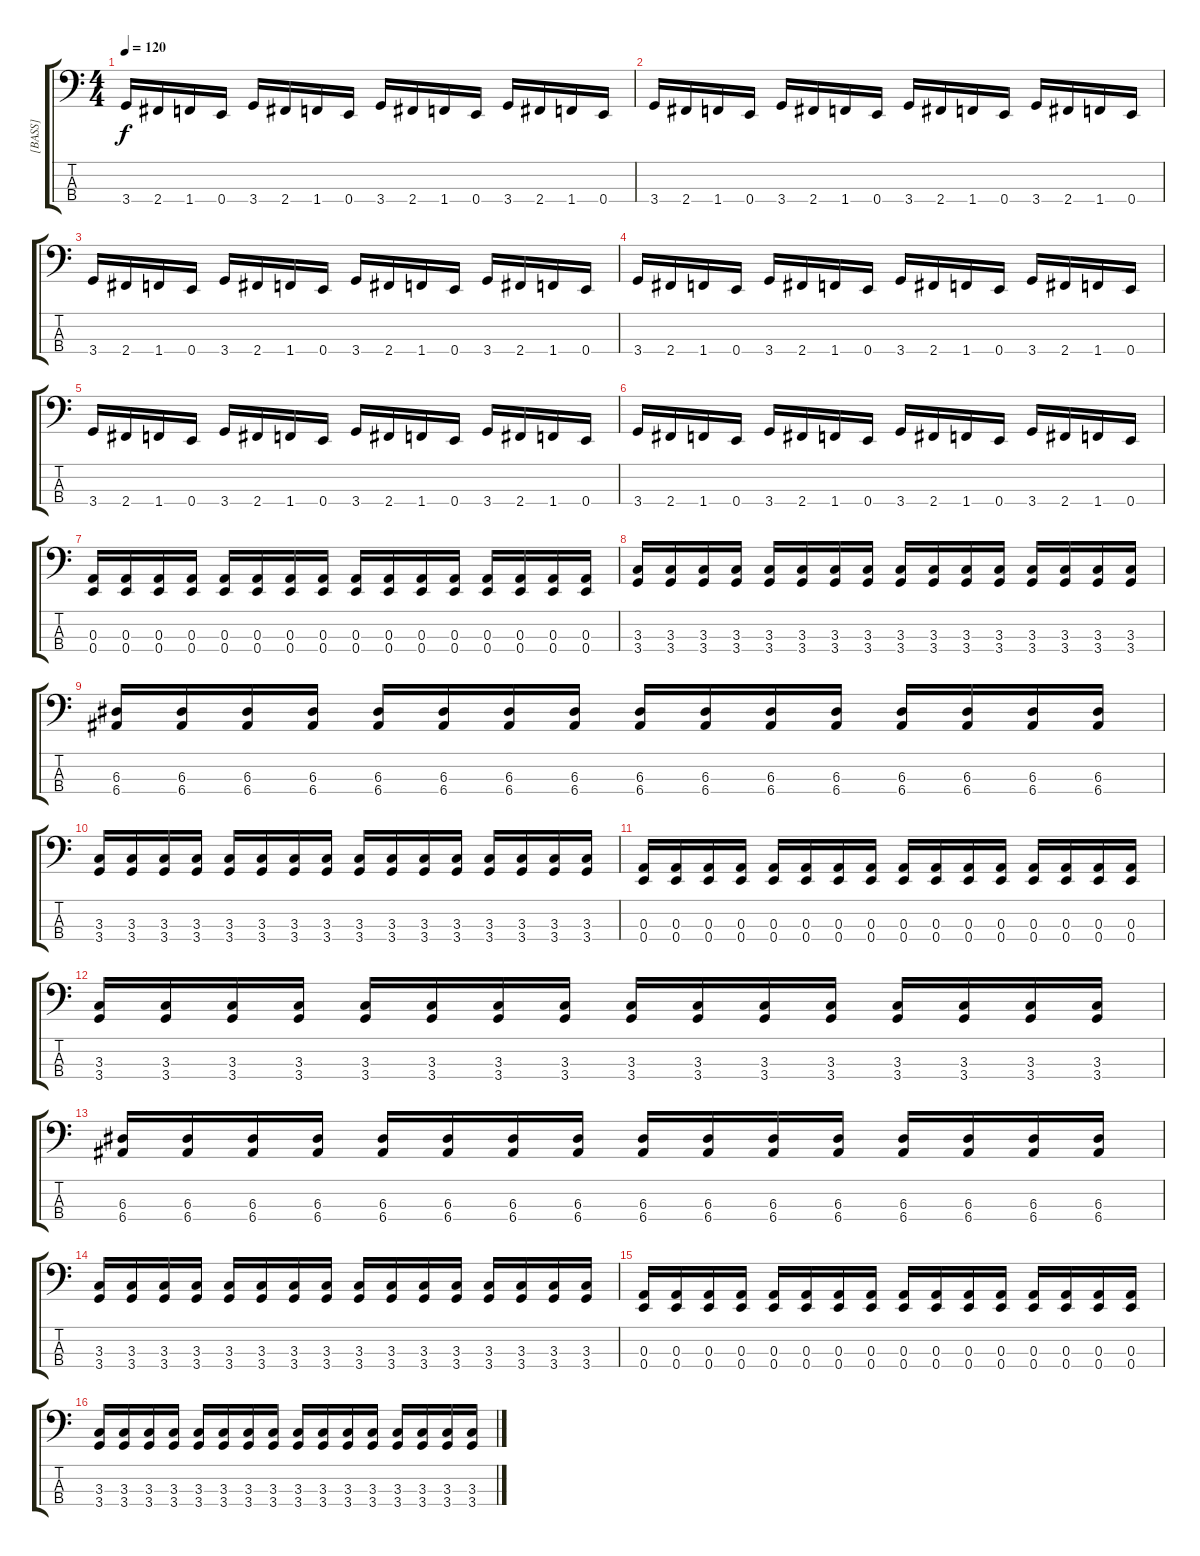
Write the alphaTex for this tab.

\track ("[BASS]" "[BASS]") {instrument electricbasspick}
\staff {score tabs}
\tuning (G2 D2 A1 E1) {hide}
\ts (4 4)
\tempo 120
\clef f4
\ks c
3.4.16{dy f} 2.4.16 1.4.16 0.4.16 3.4.16 2.4.16 1.4.16 0.4.16 3.4.16 2.4.16 1.4.16 0.4.16 3.4.16 2.4.16 1.4.16 0.4.16 |
3.4.16 2.4.16 1.4.16 0.4.16 3.4.16 2.4.16 1.4.16 0.4.16 3.4.16 2.4.16 1.4.16 0.4.16 3.4.16 2.4.16 1.4.16 0.4.16 |
3.4.16 2.4.16 1.4.16 0.4.16 3.4.16 2.4.16 1.4.16 0.4.16 3.4.16 2.4.16 1.4.16 0.4.16 3.4.16 2.4.16 1.4.16 0.4.16 |
3.4.16 2.4.16 1.4.16 0.4.16 3.4.16 2.4.16 1.4.16 0.4.16 3.4.16 2.4.16 1.4.16 0.4.16 3.4.16 2.4.16 1.4.16 0.4.16 |
3.4.16 2.4.16 1.4.16 0.4.16 3.4.16 2.4.16 1.4.16 0.4.16 3.4.16 2.4.16 1.4.16 0.4.16 3.4.16 2.4.16 1.4.16 0.4.16 |
3.4.16 2.4.16 1.4.16 0.4.16 3.4.16 2.4.16 1.4.16 0.4.16 3.4.16 2.4.16 1.4.16 0.4.16 3.4.16 2.4.16 1.4.16 0.4.16 |
(0.3 0.4).16 (0.3 0.4).16 (0.3 0.4).16 (0.3 0.4).16 (0.3 0.4).16 (0.3 0.4).16 (0.3 0.4).16 (0.3 0.4).16 (0.3 0.4).16 (0.3 0.4).16 (0.3 0.4).16 (0.3 0.4).16 (0.3 0.4).16 (0.3 0.4).16 (0.3 0.4).16 (0.3 0.4).16 |
(3.3 3.4).16 (3.3 3.4).16 (3.3 3.4).16 (3.3 3.4).16 (3.3 3.4).16 (3.3 3.4).16 (3.3 3.4).16 (3.3 3.4).16 (3.3 3.4).16 (3.3 3.4).16 (3.3 3.4).16 (3.3 3.4).16 (3.3 3.4).16 (3.3 3.4).16 (3.3 3.4).16 (3.3 3.4).16 |
(6.3 6.4).16 (6.3 6.4).16 (6.3 6.4).16 (6.3 6.4).16 (6.3 6.4).16 (6.3 6.4).16 (6.3 6.4).16 (6.3 6.4).16 (6.3 6.4).16 (6.3 6.4).16 (6.3 6.4).16 (6.3 6.4).16 (6.3 6.4).16 (6.3 6.4).16 (6.3 6.4).16 (6.3 6.4).16 |
(3.3 3.4).16 (3.3 3.4).16 (3.3 3.4).16 (3.3 3.4).16 (3.3 3.4).16 (3.3 3.4).16 (3.3 3.4).16 (3.3 3.4).16 (3.3 3.4).16 (3.3 3.4).16 (3.3 3.4).16 (3.3 3.4).16 (3.3 3.4).16 (3.3 3.4).16 (3.3 3.4).16 (3.3 3.4).16 |
(0.3 0.4).16 (0.3 0.4).16 (0.3 0.4).16 (0.3 0.4).16 (0.3 0.4).16 (0.3 0.4).16 (0.3 0.4).16 (0.3 0.4).16 (0.3 0.4).16 (0.3 0.4).16 (0.3 0.4).16 (0.3 0.4).16 (0.3 0.4).16 (0.3 0.4).16 (0.3 0.4).16 (0.3 0.4).16 |
(3.3 3.4).16 (3.3 3.4).16 (3.3 3.4).16 (3.3 3.4).16 (3.3 3.4).16 (3.3 3.4).16 (3.3 3.4).16 (3.3 3.4).16 (3.3 3.4).16 (3.3 3.4).16 (3.3 3.4).16 (3.3 3.4).16 (3.3 3.4).16 (3.3 3.4).16 (3.3 3.4).16 (3.3 3.4).16 |
(6.3 6.4).16 (6.3 6.4).16 (6.3 6.4).16 (6.3 6.4).16 (6.3 6.4).16 (6.3 6.4).16 (6.3 6.4).16 (6.3 6.4).16 (6.3 6.4).16 (6.3 6.4).16 (6.3 6.4).16 (6.3 6.4).16 (6.3 6.4).16 (6.3 6.4).16 (6.3 6.4).16 (6.3 6.4).16 |
(3.3 3.4).16 (3.3 3.4).16 (3.3 3.4).16 (3.3 3.4).16 (3.3 3.4).16 (3.3 3.4).16 (3.3 3.4).16 (3.3 3.4).16 (3.3 3.4).16 (3.3 3.4).16 (3.3 3.4).16 (3.3 3.4).16 (3.3 3.4).16 (3.3 3.4).16 (3.3 3.4).16 (3.3 3.4).16 |
(0.3 0.4).16 (0.3 0.4).16 (0.3 0.4).16 (0.3 0.4).16 (0.3 0.4).16 (0.3 0.4).16 (0.3 0.4).16 (0.3 0.4).16 (0.3 0.4).16 (0.3 0.4).16 (0.3 0.4).16 (0.3 0.4).16 (0.3 0.4).16 (0.3 0.4).16 (0.3 0.4).16 (0.3 0.4).16 |
(3.3 3.4).16 (3.3 3.4).16 (3.3 3.4).16 (3.3 3.4).16 (3.3 3.4).16 (3.3 3.4).16 (3.3 3.4).16 (3.3 3.4).16 (3.3 3.4).16 (3.3 3.4).16 (3.3 3.4).16 (3.3 3.4).16 (3.3 3.4).16 (3.3 3.4).16 (3.3 3.4).16 (3.3 3.4).16
